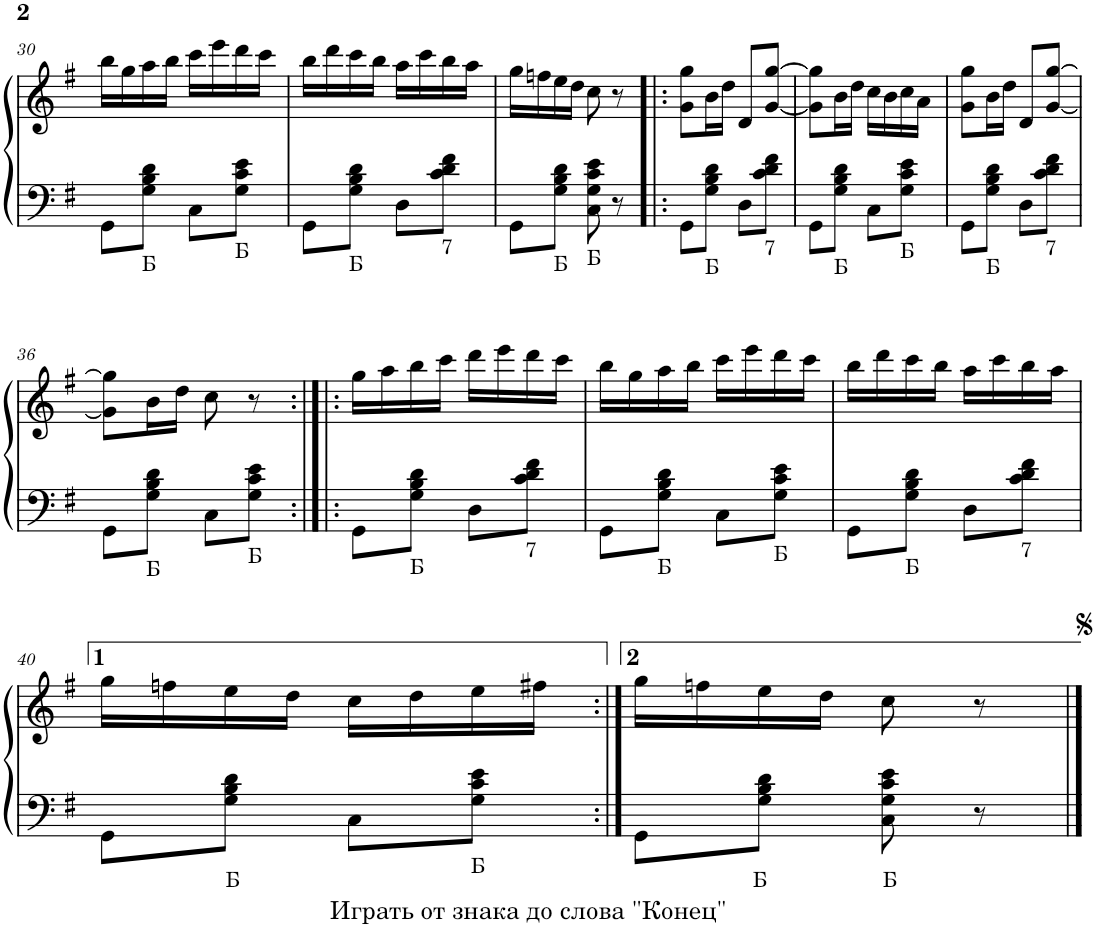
**kern	**kern
*part2	*part1
*staff2	*staff1
*I"P2	*I"P1
!!LO:PB:g=z
*clefF4	*clefG2
*k[f#]	*k[f#]
*G:	*G:
*M2/4	*M2/4
=30	=30
8GG\L	16bb\LL
.	16gg\
!LO:TX:b:t=Б	!
8G\ 8B\ 8d\J	16aa\
.	16bb\JJ
8C\L	16ccc\LL
.	16eee\
!LO:TX:b:t=Б	!
8G\ 8c\ 8e\J	16ddd\
.	16ccc\JJ
=31	=31
8GG\L	16bb\LL
.	16ddd\
!LO:TX:b:t=Б	!
8G\ 8B\ 8d\J	16ccc\
.	16bb\JJ
8D\L	16aa\LL
.	16ccc\
!LO:TX:b:t=7	!
8c\ 8d\ 8f#\J	16bb\
.	16aa\JJ
=32	=32
8GG\L	16gg\LL
.	16ffn\
!LO:TX:b:t=Б	!
8G\ 8B\ 8d\J	16ee\
.	16dd\JJ
!LO:TX:b:t=Б	!
8C\ 8G\ 8c\ 8e\	8cc\
8r	8r
=33!|:	=33!|:
8GG\L	8g\ 8gg\L
!LO:TX:b:t=Б	!
8G\ 8B\ 8d\J	16b\L
.	16dd\JJ
8D\L	8d/L
!LO:TX:b:t=7	!
8c\ 8d\ 8f#\J	[<8g/ [>8gg/J
=34	=34
8GG\L	8g\] 8gg\]L
!LO:TX:b:t=Б	!
8G\ 8B\ 8d\J	16b\L
.	16dd\JJ
8C\L	16cc\LL
.	16b\
!LO:TX:b:t=Б	!
8G\ 8c\ 8e\J	16cc\
.	16a\JJ
=35	=35
8GG\L	8g\ 8gg\L
!LO:TX:b:t=Б	!
8G\ 8B\ 8d\J	16b\L
.	16dd\JJ
8D\L	8d/L
!LO:TX:b:t=7	!
8c\ 8d\ 8f#\J	[<8g/ [>8gg/J
!!LO:LB:g=z
=36	=36
8GG\L	8g\] 8gg\]L
!LO:TX:b:t=Б	!
8G\ 8B\ 8d\J	16b\L
.	16dd\JJ
8C\L	8cc\
!LO:TX:b:t=Б	!
8G\ 8c\ 8e\J	8r
=37:|!|:	=37:|!|:
8GG\L	16gg\LL
.	16aa\
!LO:TX:b:t=Б	!
8G\ 8B\ 8d\J	16bb\
.	16ccc\JJ
8D\L	16ddd\LL
.	16eee\
!LO:TX:b:t=7	!
8c\ 8d\ 8f#\J	16ddd\
.	16ccc\JJ
=38	=38
8GG\L	16bb\LL
.	16gg\
!LO:TX:b:t=Б	!
8G\ 8B\ 8d\J	16aa\
.	16bb\JJ
8C\L	16ccc\LL
.	16eee\
!LO:TX:b:t=Б	!
8G\ 8c\ 8e\J	16ddd\
.	16ccc\JJ
=39	=39
8GG\L	16bb\LL
.	16ddd\
!LO:TX:b:t=Б	!
8G\ 8B\ 8d\J	16ccc\
.	16bb\JJ
8D\L	16aa\LL
.	16ccc\
!LO:TX:b:t=7	!
8c\ 8d\ 8f#\J	16bb\
.	16aa\JJ
!!LO:LB:g=z
=40	=40
!LO:TX:b:t=Играть от знака до слова "Конец"	!
8GG\L	16gg\LL
.	16ffn\
!LO:TX:b:t=Б	!
8G\ 8B\ 8d\J	16ee\
.	16dd\JJ
8C\L	16cc\LL
.	16dd\
!LO:TX:b:t=Б	!
8G\ 8c\ 8e\J	16ee\
.	16ff#X\JJ
=41:|!	=41:|!
8GG\L	16gg\LL
.	16ffn\
!LO:TX:b:t=Б	!
8G\ 8B\ 8d\J	16ee\
.	16dd\JJ
!LO:TX:b:t=Б	!
8C\ 8G\ 8c\ 8e\	8cc\
8r	8r
==	==
*-	*-
